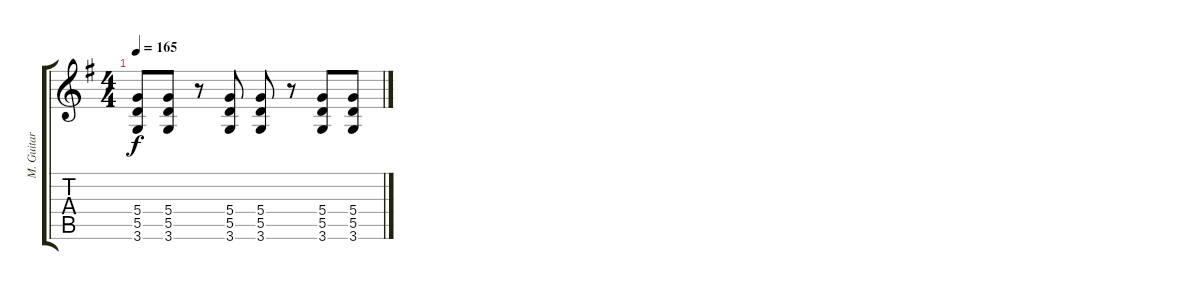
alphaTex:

\track ("M. Guitar" "M. Guitar") {instrument overdrivenguitar}
\staff {score tabs}
\tuning (E4 B3 G3 D3 A2 E2) {hide}
\ts (4 4)
\tempo 165
\clef g2
\ks g
(5.4 5.5 3.6).8{dy f} (5.4 5.5 3.6).8 r.8 (5.4 5.5 3.6).8 (5.4 5.5 3.6).8 r.8 (5.4 5.5 3.6).8 (5.4 5.5 3.6).8
